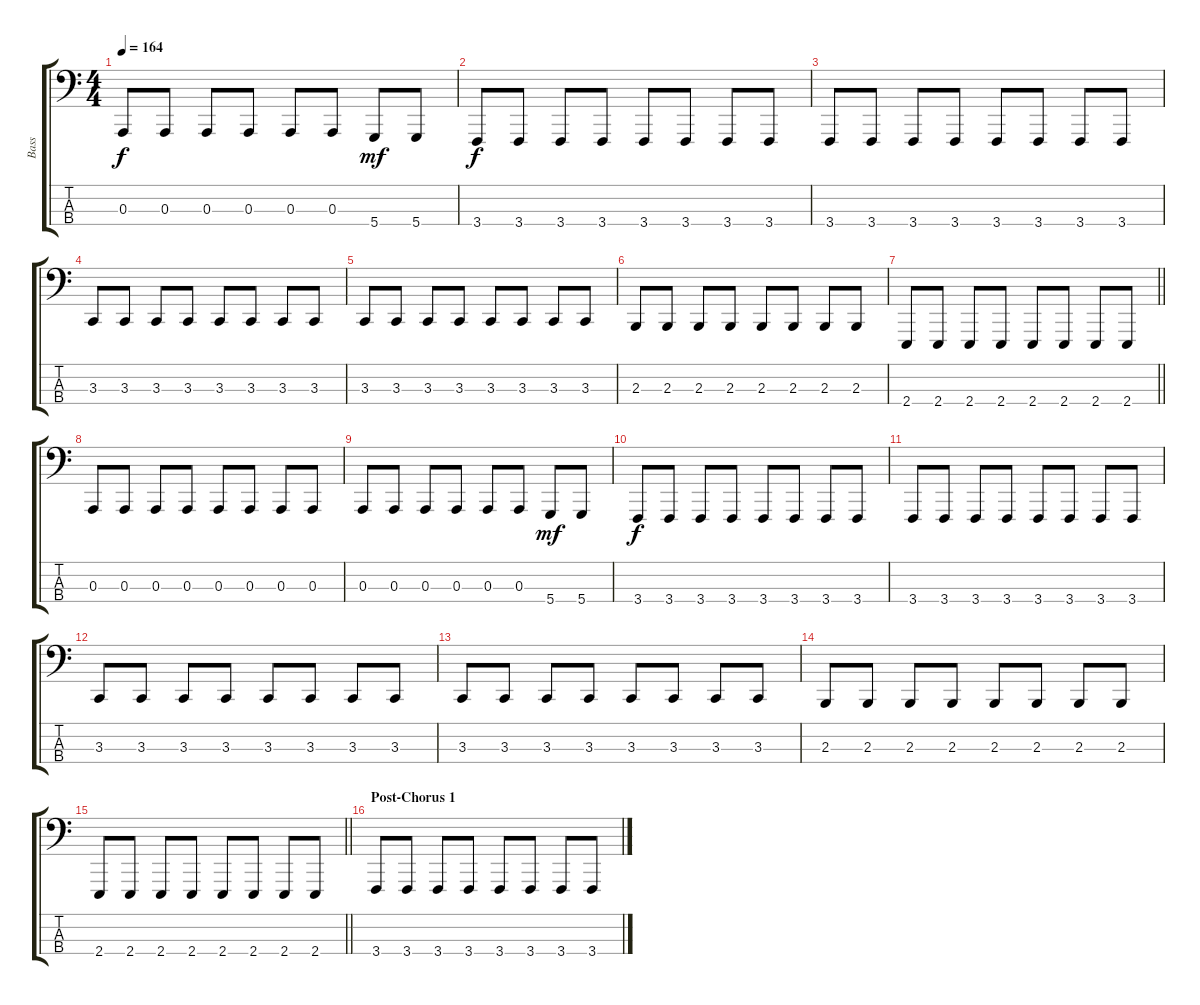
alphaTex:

\track ("Bass" "Bass") {instrument lead8bassandlead}
\staff {score tabs}
\tuning (G2 D2 A1 D1) {hide}
\ts (4 4)
\tempo 164
\clef f4
\ks c
0.3.8{dy f} 0.3.8 0.3.8 0.3.8 0.3.8 0.3.8 5.4.8{dy mf} 5.4.8 |
3.4.8{dy f} 3.4.8 3.4.8 3.4.8 3.4.8 3.4.8 3.4.8 3.4.8 |
3.4.8 3.4.8 3.4.8 3.4.8 3.4.8 3.4.8 3.4.8 3.4.8 |
3.3.8 3.3.8 3.3.8 3.3.8 3.3.8 3.3.8 3.3.8 3.3.8 |
3.3.8 3.3.8 3.3.8 3.3.8 3.3.8 3.3.8 3.3.8 3.3.8 |
2.3.8 2.3.8 2.3.8 2.3.8 2.3.8 2.3.8 2.3.8 2.3.8 |
\barLineRight lightlight
2.4.8 2.4.8 2.4.8 2.4.8 2.4.8 2.4.8 2.4.8 2.4.8 |
0.3.8 0.3.8 0.3.8 0.3.8 0.3.8 0.3.8 0.3.8 0.3.8 |
0.3.8 0.3.8 0.3.8 0.3.8 0.3.8 0.3.8 5.4.8{dy mf} 5.4.8 |
3.4.8{dy f} 3.4.8 3.4.8 3.4.8 3.4.8 3.4.8 3.4.8 3.4.8 |
3.4.8 3.4.8 3.4.8 3.4.8 3.4.8 3.4.8 3.4.8 3.4.8 |
3.3.8 3.3.8 3.3.8 3.3.8 3.3.8 3.3.8 3.3.8 3.3.8 |
3.3.8 3.3.8 3.3.8 3.3.8 3.3.8 3.3.8 3.3.8 3.3.8 |
2.3.8 2.3.8 2.3.8 2.3.8 2.3.8 2.3.8 2.3.8 2.3.8 |
\barLineRight lightlight
2.4.8 2.4.8 2.4.8 2.4.8 2.4.8 2.4.8 2.4.8 2.4.8 |
\section ("" "Post-Chorus 1")
3.4.8 3.4.8 3.4.8 3.4.8 3.4.8 3.4.8 3.4.8 3.4.8
